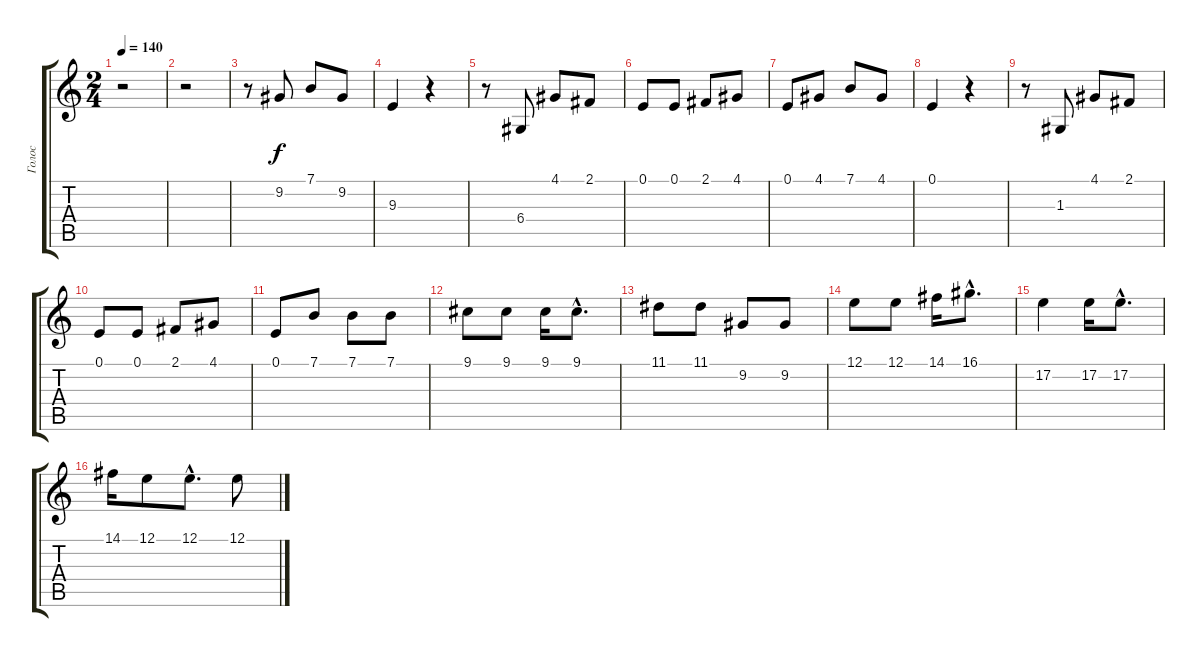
\track ("Голос" "Голос") {instrument altosax}
\staff {score tabs}
\tuning (E4 B3 G3 D3 A2 E2) {hide}
\ts (2 4)
\tempo 140
\clef g2
\ks c
r.2{dy f instrument altosax} |
r.2 |
r.8 9.2.8 7.1.8 9.2.8 |
9.3.4 r.4 |
r.8 6.4.8 4.1.8 2.1.8 |
0.1.8 0.1.8 2.1.8 4.1.8 |
0.1.8 4.1.8 7.1.8 4.1.8 |
0.1.4 r.4 |
r.8 1.3.8 4.1.8 2.1.8 |
0.1.8 0.1.8 2.1.8 4.1.8 |
0.1.8 7.1.8 7.1.8 7.1.8 |
9.1.8 9.1.8 9.1.16 9.1{hac}.8{d} |
11.1.8 11.1.8 9.2.8 9.2.8 |
12.1.8 12.1.8 14.1.16 16.1{hac}.8{d} |
17.2.4 17.2.16 17.2{hac}.8{d} |
14.1.16 12.1.8 12.1{hac}.8{d} 12.1.8
